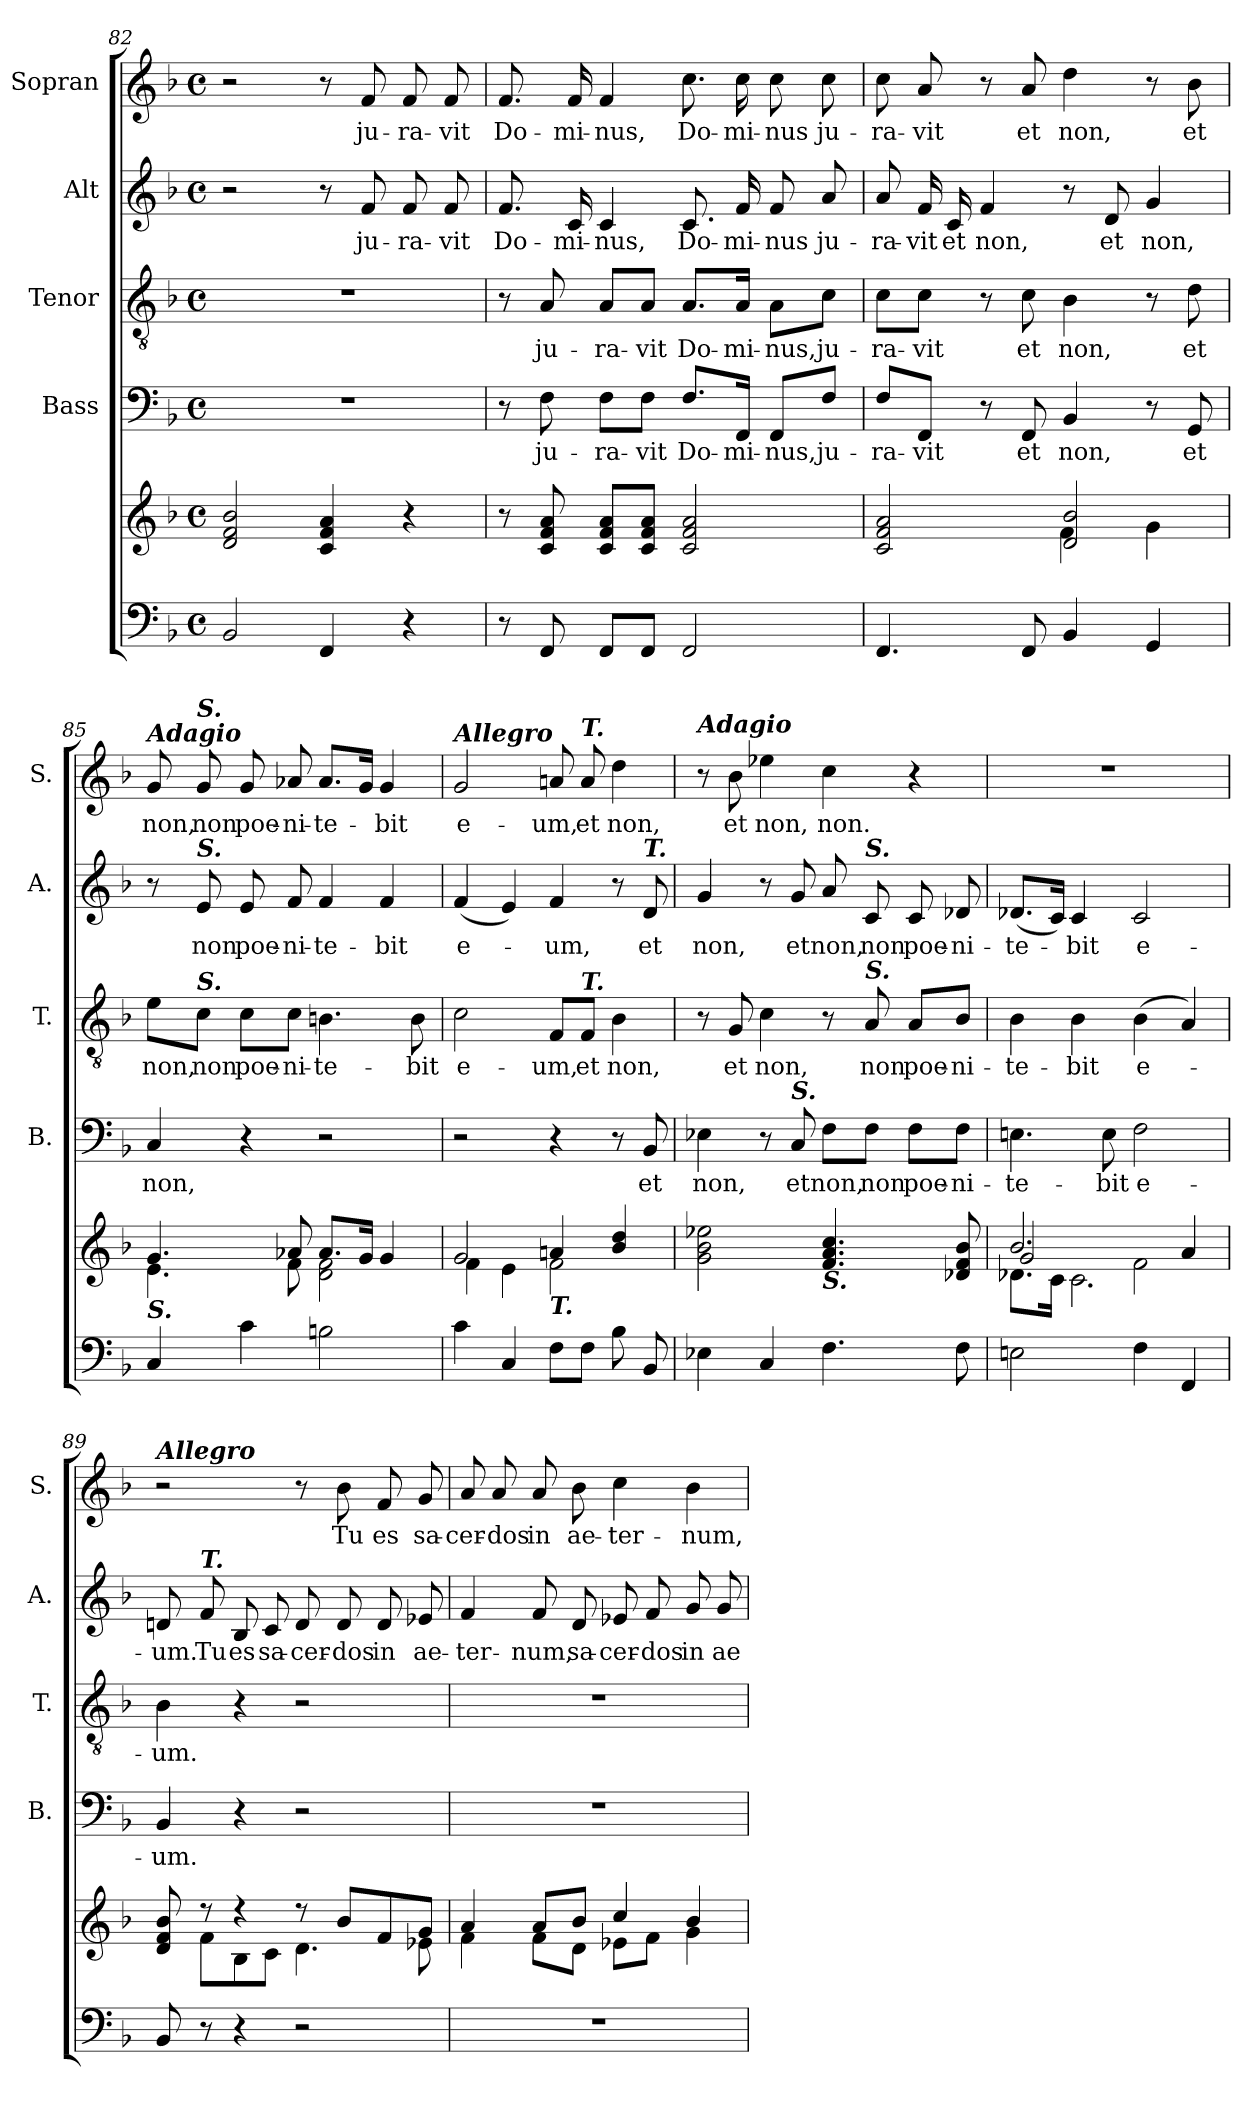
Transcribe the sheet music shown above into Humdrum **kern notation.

**kern	**kern	**kern	**text	**kern	**text	**kern	**text	**kern	**text
*part5	*part5	*part4	*part4	*part3	*part3	*part2	*part2	*part1	*part1
*staff6	*staff5	*staff4	*staff4	*staff3	*staff3	*staff2	*staff2	*staff1	*staff1
*	*	*I"Bass	*	*I"Tenor	*	*I"Alt	*	*I"Sopran	*
*	*	*I'B.	*	*I'T.	*	*I'A.	*	*I'S.	*
*clefF4	*clefG2	*clefF4	*	*clefGv2	*	*clefG2	*	*clefG2	*
*k[b-]	*k[b-]	*k[b-]	*	*k[b-]	*	*k[b-]	*	*k[b-]	*
*F:	*F:	*F:	*	*F:	*	*F:	*	*F:	*
*M4/4	*M4/4	*M4/4	*	*M4/4	*	*M4/4	*	*M4/4	*
*met(c)	*met(c)	*met(c)	*	*met(c)	*	*met(c)	*	*met(c)	*
=82	=82	=82	=82	=82	=82	=82	=82	=82	=82
2BB-/	2d/ 2f/ 2b-/	1r	.	1r	.	2r	.	2r	.
4FF/	4c/ 4f/ 4a/	.	.	.	.	8r	.	8r	.
!	!	!	!	!	!	!	!LO:LY:b	!	!LO:LY:b
.	.	.	.	.	.	8f/	ju-	8f/	ju-
!	!	!	!	!	!	!	!LO:LY:b	!	!LO:LY:b
4r	4r	.	.	.	.	8f/	-ra-	8f/	-ra-
!	!	!	!	!	!	!	!LO:LY:b	!	!LO:LY:b
.	.	.	.	.	.	8f/	-vit	8f/	-vit
=83	=83	=83	=83	=83	=83	=83	=83	=83	=83
!	!	!	!	!	!	!	!LO:LY:b	!	!LO:LY:b
8r	8r	8r	.	8r	.	8.f/	Do-	8.f/	Do-
!	!	!	!LO:LY:b	!	!LO:LY:b	!	!	!	!
8FF/	8c/ 8f/ 8a/	8F\	ju-	8A/	ju-	.	.	.	.
!	!	!	!	!	!	!	!LO:LY:b	!	!LO:LY:b
.	.	.	.	.	.	16c/	-mi-	16f/	-mi-
!	!	!	!LO:LY:b	!	!LO:LY:b	!	!LO:LY:b	!	!LO:LY:b
8FF/L	8c/ 8f/ 8a/L	8F\L	-ra-	8A/L	-ra-	4c/	-nus,	4f/	-nus,
!	!	!	!LO:LY:b	!	!LO:LY:b	!	!	!	!
8FF/J	8c/ 8f/ 8a/J	8F\J	-vit	8A/J	-vit	.	.	.	.
!	!	!	!LO:LY:b	!	!LO:LY:b	!	!LO:LY:b	!	!LO:LY:b
2FF/	2c/ 2f/ 2a/	8.F/L	Do-	8.A/L	Do-	8.c/	Do-	8.cc\	Do-
!	!	!	!LO:LY:b	!	!LO:LY:b	!	!LO:LY:b	!	!LO:LY:b
.	.	16FF/Jk	-mi-	16A/Jk	-mi-	16f/	-mi-	16cc\	-mi-
!	!	!	!LO:LY:b	!	!LO:LY:b	!	!LO:LY:b	!	!LO:LY:b
.	.	8FF/L	-nus,	8A\L	-nus,	8f/	-nus	8cc\	-nus
!	!	!	!LO:LY:b	!	!LO:LY:b	!	!LO:LY:b	!	!LO:LY:b
.	.	8F/J	ju-	8c\J	ju-	8a/	ju-	8cc\	ju-
!!LO:LB:g=z
=84	=84	=84	=84	=84	=84	=84	=84	=84	=84
*	*^	*	*	*	*	*	*	*	*
!	!	!	!	!LO:LY:b	!	!LO:LY:b	!	!LO:LY:b	!	!LO:LY:b
4.FF/	2c/ 2f/ 2a/	2ryy	8F/L	-ra-	8c\L	-ra-	8a/	-ra-	8cc\	-ra-
!	!	!	!	!LO:LY:b	!	!LO:LY:b	!	!LO:LY:b	!	!LO:LY:b
.	.	.	8FF/J	-vit	8c\J	-vit	16f/	-vit	8a/	-vit
!	!	!	!	!	!	!	!	!LO:LY:b	!	!
.	.	.	.	.	.	.	16c/	et	.	.
!	!	!	!	!	!	!	!	!LO:LY:b	!	!
.	.	.	8r	.	8r	.	4f/	non,	8r	.
!	!	!	!	!LO:LY:b	!	!LO:LY:b	!	!	!	!LO:LY:b
8FF/	.	.	8FF/	et	8c\	et	.	.	8a/	et
!	!	!	!	!LO:LY:b	!	!LO:LY:b	!	!	!	!LO:LY:b
4BB-/	2d/ 2b-/	4f\	4BB-/	non,	4B-\	non,	8r	.	4dd\	non,
!	!	!	!	!	!	!	!	!LO:LY:b	!	!
.	.	.	.	.	.	.	8d/	et	.	.
!	!	!	!	!	!	!	!	!LO:LY:b	!	!
4GG/	.	4g\	8r	.	8r	.	4g/	non,	8r	.
!	!	!	!	!LO:LY:b	!	!LO:LY:b	!	!	!	!LO:LY:b
.	.	.	8GG/	et	8d\	et	.	.	8b-\	et
=85	=85	=85	=85	=85	=85	=85	=85	=85	=85	=85
!	!	!	!	!	!	!	!	!	!LO:TX:a:Bi:t=Adagio	!
!	!LO:TX:b:Bi:t=S.	!	!	!	!	!	!	!	!	!
!	!	!	!	!LO:LY:b	!	!LO:LY:b	!	!	!	!LO:LY:b
4C/	4.g/	4.e\	4C/	non,	8e\L	non,	8r	.	8g/	non,
!	!	!	!	!	!	!	!	!	!LO:TX:a:Bi:t=S.	!
!	!	!	!	!	!	!	!LO:TX:a:Bi:t=S.	!	!	!
!	!	!	!	!	!LO:TX:a:Bi:t=S.	!	!	!	!	!
!	!	!	!	!	!	!LO:LY:b	!	!LO:LY:b	!	!LO:LY:b
.	.	.	.	.	8c\J	non	8e/	non	8g/	non
!	!	!	!	!	!	!LO:LY:b	!	!LO:LY:b	!	!LO:LY:b
4c\	.	.	4r	.	8c\L	poe-	8e/	poe-	8g/	poe-
!	!	!	!	!	!	!LO:LY:b	!	!LO:LY:b	!	!LO:LY:b
.	8a-X/	8f\	.	.	8c\J	-ni-	8f/	-ni-	8a-X/	-ni-
!	!	!	!	!	!	!LO:LY:b	!	!LO:LY:b	!	!LO:LY:b
2Bn\	8.a-/L	2d\ 2f\	2r	.	4.Bn\	-te-	4f/	-te-	8.a-/L	-te-
.	16g/Jk	.	.	.	.	.	.	.	16g/Jk	.
!	!	!	!	!	!	!	!	!LO:LY:b	!	!LO:LY:b
.	4g/	.	.	.	.	.	4f/	-bit	4g/	-bit
!	!	!	!	!	!	!LO:LY:b	!	!	!	!
.	.	.	.	.	8B\	-bit	.	.	.	.
=86	=86	=86	=86	=86	=86	=86	=86	=86	=86	=86
!	!	!	!	!	!	!	!	!	!LO:TX:a:Bi:t=Allegro	!
!	!	!	!	!	!	!LO:LY:b	!	!LO:LY:b	!	!LO:LY:b
4c\	2g/	4f\	2r	.	2c\	e-	(<4f/	e-	2g/	e-
4C/	.	4e\	.	.	.	.	4e/)	.	.	.
!	!LO:TX:b:Bi:t=T.	!	!	!	!	!	!	!	!	!
!	!	!	!	!	!	!LO:LY:b	!	!LO:LY:b	!	!LO:LY:b
8F\L	4an/	2f\	4r	.	8F/L	-um,	4f/	-um,	8an/	-um,
!	!	!	!	!	!	!	!	!	!LO:TX:a:Bi:t=T.	!
!	!	!	!	!	!LO:TX:a:Bi:t=T.	!	!	!	!	!
!	!	!	!	!	!	!LO:LY:b	!	!	!	!LO:LY:b
8F\J	.	.	.	.	8F/J	et	.	.	8a/	et
!	!	!	!	!	!	!LO:LY:b	!	!	!	!LO:LY:b
8B-\	4b-/ 4dd/	.	8r	.	4B-\	non,	8r	.	4dd\	non,
!	!	!	!	!	!	!	!LO:TX:a:Bi:t=T.	!	!	!
!	!	!	!	!LO:LY:b	!	!	!	!LO:LY:b	!	!
8BB-/	.	.	8BB-/	et	.	.	8d/	et	.	.
*	*v	*v	*	*	*	*	*	*	*	*
=87	=87	=87	=87	=87	=87	=87	=87	=87	=87
!	!	!	!	!	!	!	!	!LO:TX:a:Bi:t=Adagio	!
!	!	!	!LO:LY:b	!	!	!	!LO:LY:b	!	!
4E-X\	2g\ 2b-\ 2ee-X\	4E-X\	non,	8r	.	4g/	non,	8r	.
!	!	!	!	!	!LO:LY:b	!	!	!	!LO:LY:b
.	.	.	.	8G/	et	.	.	8b-\	et
!	!	!	!	!	!LO:LY:b	!	!	!	!LO:LY:b
4C/	.	8r	.	4c\	non,	8r	.	4ee-X\	non,
!	!	!LO:TX:a:Bi:t=S.	!	!	!	!	!	!	!
!	!	!	!LO:LY:b	!	!	!	!LO:LY:b	!	!
.	.	8C/	et	.	.	8g/	et	.	.
!	!LO:TX:b:Bi:t=S.	!	!	!	!	!	!	!	!
!	!	!	!LO:LY:b	!	!	!	!LO:LY:b	!	!LO:LY:b
4.F\	4.f/ 4.a/ 4.cc/	8F\L	non,	8r	.	8a/	non,	4cc\	non.
!	!	!	!	!	!	!LO:TX:a:Bi:t=S.	!	!	!
!	!	!	!	!LO:TX:a:Bi:t=S.	!	!	!	!	!
!	!	!	!LO:LY:b	!	!LO:LY:b	!	!LO:LY:b	!	!
.	.	8F\J	non	8A/	non	8c/	non	.	.
!	!	!	!LO:LY:b	!	!LO:LY:b	!	!LO:LY:b	!	!
.	.	8F\L	poe-	8A/L	poe-	8c/	poe-	4r	.
!	!	!	!LO:LY:b	!	!LO:LY:b	!	!LO:LY:b	!	!
8F\	8d-X/ 8f/ 8b-/	8F\J	-ni-	8B-/J	-ni-	8d-X/	-ni-	.	.
!!LO:PB:g=z
=88	=88	=88	=88	=88	=88	=88	=88	=88	=88
*	*^	*	*	*	*	*	*	*	*
*	*	*^	*	*	*	*	*	*	*	*
!	!	!	!	!	!LO:LY:b	!	!LO:LY:b	!	!LO:LY:b	!	!
2En\	2.b-/	2g/	8.d-X\L	4.En\	-te-	4B-\	-te-	(<8.d-X/L	-te-	1r	.
.	.	.	16c\Jk	.	.	.	.	16c/Jk)	.	.	.
!	!	!	!	!	!	!	!LO:LY:b	!	!LO:LY:b	!	!
.	.	.	2.c\	.	.	4B-\	-bit	4c/	-bit	.	.
!	!	!	!	!	!LO:LY:b	!	!	!	!	!	!
.	.	.	.	8E\	-bit	.	.	.	.	.	.
!	!	!	!	!	!LO:LY:b	!	!LO:LY:b	!	!LO:LY:b	!	!
4F\	.	2f\	.	2F\	e-	(>4B-\	e-	2c/	e-	.	.
4FF/	4a/	.	.	.	.	4A/)	.	.	.	.	.
*	*	*v	*v	*	*	*	*	*	*	*	*
=89	=89	=89	=89	=89	=89	=89	=89	=89	=89	=89
!	!	!	!	!	!	!	!	!	!LO:TX:a:Bi:t=Allegro	!
!	!	!	!	!LO:LY:b	!	!LO:LY:b	!	!LO:LY:b	!	!
8BB-/	8d/ 8f/ 8b-/	8ryy	4BB-/	-um.	4B-\	-um.	8dn/	-um.	2r	.
!	!	!	!	!	!	!	!LO:TX:a:Bi:t=T.	!	!	!
!	!	!	!	!	!	!	!	!LO:LY:b	!	!
8r	8rdd	8f\L	.	.	.	.	8f/	Tu	.	.
!	!	!	!	!	!	!	!	!LO:LY:b	!	!
4r	4rdd	8B-\	4r	.	4r	.	8B-/	es	.	.
!	!	!	!	!	!	!	!	!LO:LY:b	!	!
.	.	8c\J	.	.	.	.	8c/	sa-	.	.
!	!	!	!	!	!	!	!	!LO:LY:b	!	!
2r	8rdd	4.d\	2r	.	2r	.	8d/	-cer-	8r	.
!	!	!	!	!	!	!	!	!LO:LY:b	!	!LO:LY:b
.	8b-/L	.	.	.	.	.	8d/	-dos	8b-\	Tu
!	!	!	!	!	!	!	!	!LO:LY:b	!	!LO:LY:b
.	8f/	.	.	.	.	.	8d/	in	8f/	es
!	!	!	!	!	!	!	!	!LO:LY:b	!	!LO:LY:b
.	8g/J	8e-X\	.	.	.	.	8e-X/	ae-	8g/	sa-
=90	=90	=90	=90	=90	=90	=90	=90	=90	=90	=90
!	!	!	!	!	!	!	!	!LO:LY:b	!	!LO:LY:b
1r	4a/	4f\	1r	.	1r	.	4f/	-ter-	8a/	-cer-
!	!	!	!	!	!	!	!	!	!	!LO:LY:b
.	.	.	.	.	.	.	.	.	8a/	-dos
!	!	!	!	!	!	!	!	!LO:LY:b	!	!LO:LY:b
.	8a/L	8f\L	.	.	.	.	8f/	-num,	8a/	in
!	!	!	!	!	!	!	!	!LO:LY:b	!	!LO:LY:b
.	8b-/J	8d\J	.	.	.	.	8d/	sa-	8b-\	ae-
!	!	!	!	!	!	!	!	!LO:LY:b	!	!LO:LY:b
.	4cc/	8e-X\L	.	.	.	.	8e-X/	-cer-	4cc\	-ter-
!	!	!	!	!	!	!	!	!LO:LY:b	!	!
.	.	8f\J	.	.	.	.	8f/	-dos	.	.
!	!	!	!	!	!	!	!	!LO:LY:b	!	!LO:LY:b
.	4b-/	4g\	.	.	.	.	8g/	in	4b-\	-num,
!	!	!	!	!	!	!	!	!LO:LY:b	!	!
.	.	.	.	.	.	.	8g/	ae-	.	.
*	*v	*v	*	*	*	*	*	*	*	*
=	=	=	=	=	=	=	=	=	=
*-	*-	*-	*-	*-	*-	*-	*-	*-	*-
